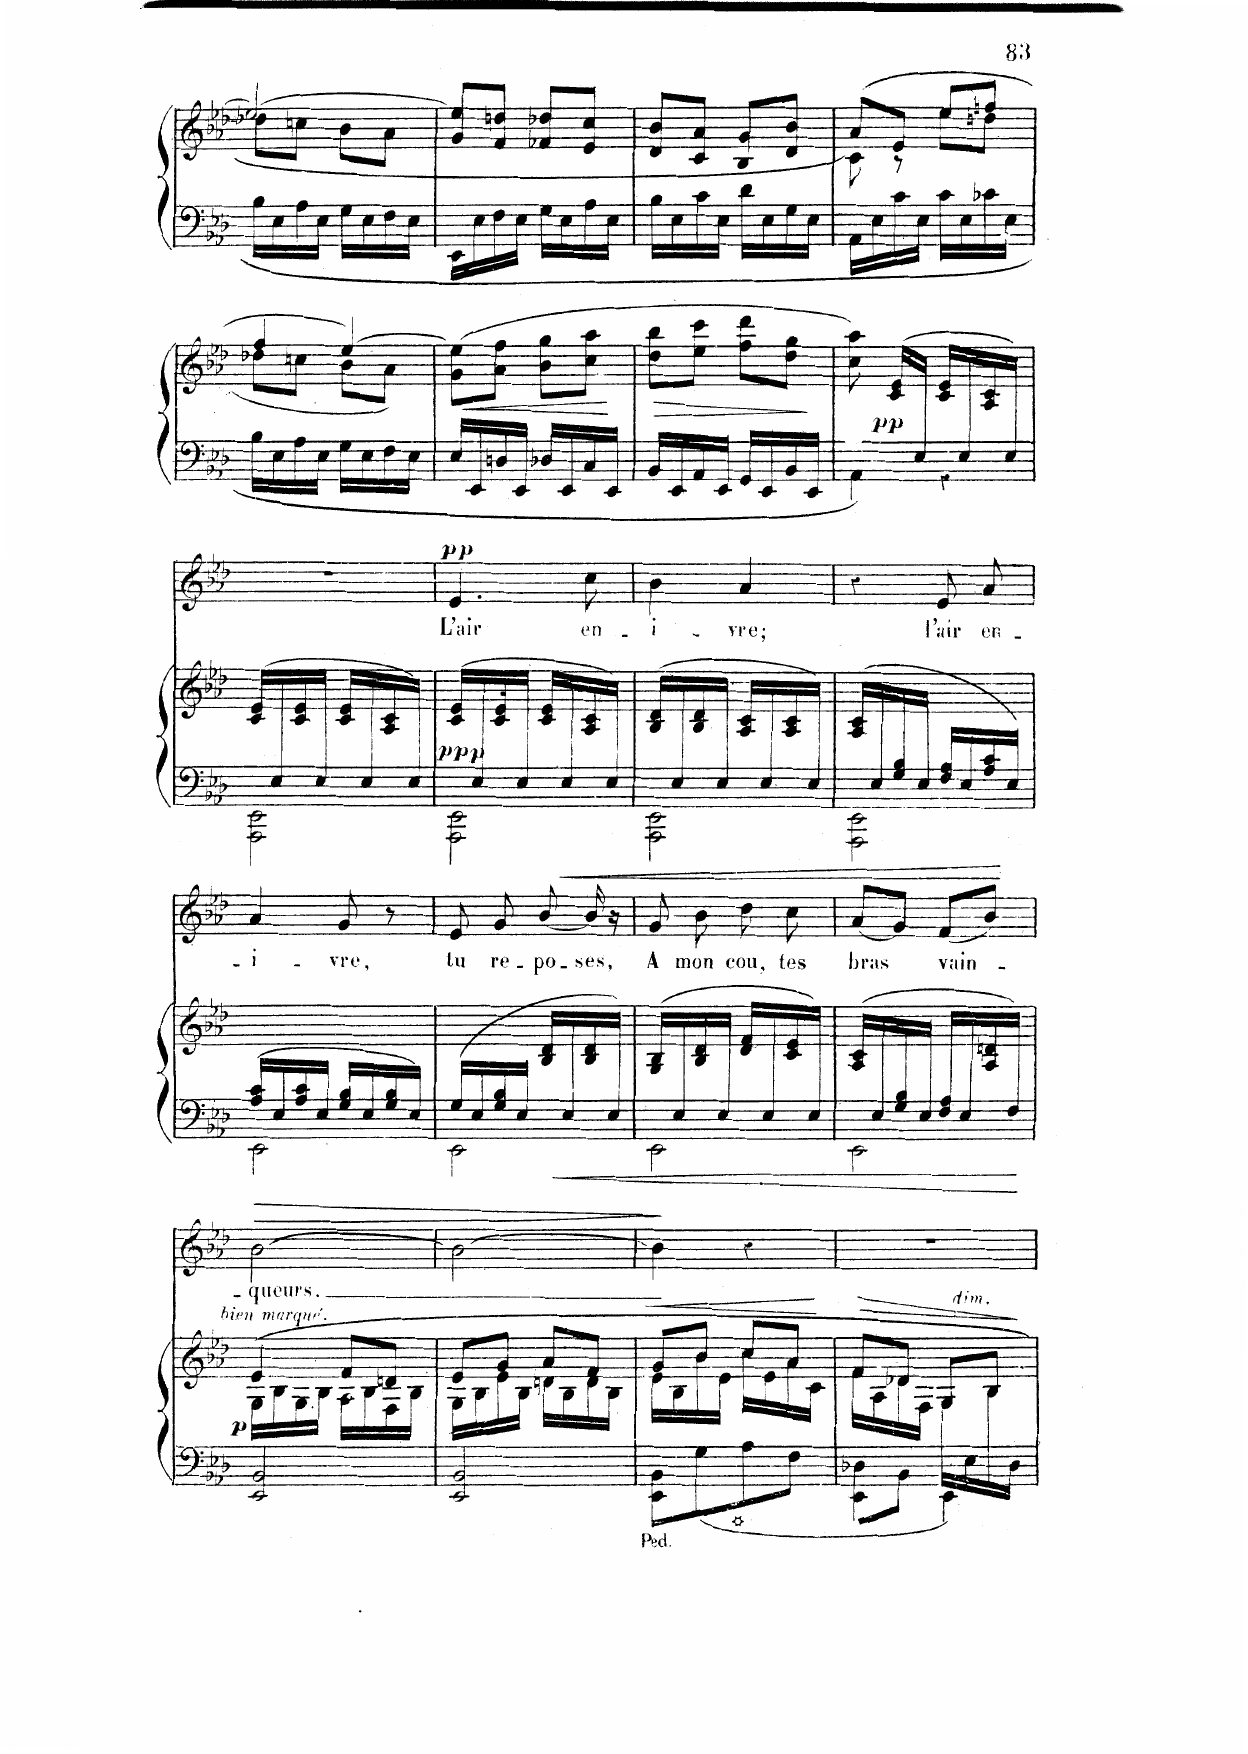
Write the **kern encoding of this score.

**kern	**kern	**dynam	**kern	**text	**dynam
*part2	*part2	*part2	*part1	*part1	*part1
*staff3	*staff2	*staff2/3	*staff1	*staff1	*staff1
*I"Piano	*	*	*I"Chant Voice	*	*
*I'Pno	*	*	*	*	*
*clefF4	*clefG2	*	*clefG2	*	*
*k[b-e-a-d-]	*k[b-e-a-d-]	*	*k[b-e-a-d-]	*	*
*M2/4	*M2/4	*	*M2/4	*	*
=46	=46	=46	=46	=46	=46
*	*^	*	*	*	*
16B-\LL	2ee-/_	8dd-X\L	.	2r	.	.
16E-\	.	.	.	.	.	.
16A-\	.	8ccn\J	.	.	.	.
16E-\JJ	.	.	.	.	.	.
16G\LL	.	8b-\L	.	.	.	.
16E-\	.	.	.	.	.	.
16F\	.	8a-\J	.	.	.	.
16E-\JJ	.	.	.	.	.	.
*	*v	*v	*	*	*	*
=47	=47	=47	=47	=47	=47
16EE-\LL	8g/ 8ee-/]L	.	2r	.	.
16E-\	.	.	.	.	.
16F\	8f/ 8ddn/J	.	.	.	.
16E-\JJ	.	.	.	.	.
16G\LL	8f-X/ 8dd-X/L	.	.	.	.
16E-\	.	.	.	.	.
16A-\	8e-/ 8cc/J	.	.	.	.
16E-\JJ	.	.	.	.	.
=48	=48	=48	=48	=48	=48
16B-\LL	8d-/ 8b-/L	.	2r	.	.
16E-\	.	.	.	.	.
16c\	8c/ 8a-/J	.	.	.	.
16E-\JJ	.	.	.	.	.
16d-\LL	8B-/ 8g/L	.	.	.	.
16E-\	.	.	.	.	.
16G\	8d-/ 8b-/J	.	.	.	.
16E-\JJ	.	.	.	.	.
=49	=49	=49	=49	=49	=49
*	*^	*	*	*	*
16AA-\LL	(8a-/L	8c\	.	2r	.	.
16E-\	.	.	.	.	.	.
16c\	8e-/J	8r	.	.	.	.
16E-\JJ	.	.	.	.	.	.
16c\LL	8ee-/L	(8ee-\L	.	.	.	.
16E-\	.	.	.	.	.	.
16c-X\	8ffn/J	8ddn\J	.	.	.	.
16E-\JJ	.	.	.	.	.	.
=50	=50	=50	=50	=50	=50	=50
16B-\LL	4ff/	8dd-X\L	.	2r	.	.
16E-\	.	.	.	.	.	.
16A-\	.	8ccn\J	.	.	.	.
16E-\JJ	.	.	.	.	.	.
16G\LL	[4ee-/)	8b-\L	.	.	.	.
16E-\	.	.	.	.	.	.
16F\	.	8a-\J)	.	.	.	.
16E-\JJ	.	.	.	.	.	.
*	*v	*v	*	*	*	*
=51	=51	=51	=51	=51	=51
!	!	!LO:HP:b	!	!	!
16E-/LL	(8g\ 8ee-\]L	<	2r	.	.
16EE-/	.	.	.	.	.
16Dn/	8a-\ 8ff\J	.	.	.	.
16EE-/JJ	.	.	.	.	.
16D-X/LL	8b-\ 8gg\L	.	.	.	.
16EE-/	.	.	.	.	.
16C/	8cc\ 8aa-\J	.	.	.	.
16EE-/JJ	.	.	.	.	.
.	.	[	.	.	.
=52	=52	=52	=52	=52	=52
!	!	!LO:HP:b	!	!	!
16BB-/LL	8dd-\ 8bb-\L	>	2r	.	.
16EE-/	.	.	.	.	.
16AA-/	8ee-\ 8ccc\J	.	.	.	.
16EE-/JJ	.	.	.	.	.
16GG/LL	8ff\ 8ddd-\L	.	.	.	.
16EE-/	.	.	.	.	.
16BB-/	8dd-\ 8gg\J	.	.	.	.
16EE-/JJ	.	.	.	.	.
.	.	]	.	.	.
=53	=53	=53	=53	=53	=53
*^	*	*	*	*	*
8.ryy	4AA-\	8cc\ 8aa-\)	.	2r	.	.
!	!	!	!LO:DY:b	!	!	!
.	.	(16c/ 16e-/LL	pp	.	.	.
16E-/JJ	.	16ryy	.	.	.	.
16ryy	4r	16c/ 16e-/LL	.	.	.	.
16E-/	.	16ryy	.	.	.	.
16ryy	.	16A-/ 16c/	.	.	.	.
16E-/JJ)	.	16ryy	.	.	.	.
=54	=54	=54	=54	=54	=54	=54
16ryy	2AAA-\ 2EE-\	(16c/ 16e-/LL	.	2r	.	.
16E-/	.	16ryy	.	.	.	.
16ryy	.	16c/ 16e-/	.	.	.	.
16E-/JJ	.	16ryy	.	.	.	.
16ryy	.	16c/ 16e-/LL	.	.	.	.
16E-/	.	16ryy	.	.	.	.
16ryy	.	16A-/ 16c/	.	.	.	.
16E-/JJ)	.	16ryy	.	.	.	.
=55	=55	=55	=55	=55	=55	=55
!	!	!	!LO:DY:b	!	!	!LO:DY:a
16ryy	2AAA-\ 2EE-\	(16c/ 16e-/LL	ppp	4.e-/	L’air	pp
16E-/	.	16ryy	.	.	.	.
16ryy	.	16c/ 16e-/	.	.	.	.
16E-/JJ	.	16ryy	.	.	.	.
16ryy	.	16c/ 16e-/LL	.	.	.	.
16E-/	.	16ryy	.	.	.	.
16ryy	.	16A-/ 16c/	.	8cc\	en-	.
16E-/JJ)	.	16ryy	.	.	.	.
=56	=56	=56	=56	=56	=56	=56
16ryy	2AAA-\ 2EE-\	(16B-/ 16d-/LL	.	4b-\	-i-	.
16E-/	.	16ryy	.	.	.	.
16ryy	.	16B-/ 16d-/	.	.	.	.
16E-/JJ	.	16ryy	.	.	.	.
16ryy	.	16A-/ 16c/LL	.	4a-/	-vre;	.
16E-/	.	16ryy	.	.	.	.
16ryy	.	16A-/ 16c/	.	.	.	.
16E-/JJ)	.	16ryy	.	.	.	.
=57	=57	=57	=57	=57	=57	=57
16ryy	2AAA-\ 2EE-\	(16A-/ 16c/LL	.	4r	.	.
16E-/	.	4..ryy	.	.	.	.
16G/ 16B-/	.	.	.	.	.	.
16E-/JJ	.	.	.	.	.	.
16F/ 16A-/LL	.	.	.	8e-/	l’air	.
16E-/	.	.	.	.	.	.
16A-/ 16c/	.	.	.	8a-/	en-	.
16E-/JJ)	.	.	.	.	.	.
=58	=58	=58	=58	=58	=58	=58
16A-/ 16c/LL	2EE-\	2ryy	.	4a-/	-- i-	.
16E-/	.	.	.	.	.	.
16A-/ 16c/	.	.	.	.	.	.
16E-/JJ	.	.	.	.	.	.
16G/ 16B-/LL	.	.	.	8g/	-vre,	.
16E-/	.	.	.	.	.	.
16G/ 16B-/	.	.	.	8r	.	.
16E-/JJ	.	.	.	.	.	.
=59	=59	=59	=59	=59	=59	=59
16G/LL	2EE-\	4ryy	.	8e-/	tu	.
16E-/	.	.	.	.	.	.
16G/ 16B-/	.	.	.	8g/	re-	.
16E-/JJ	.	.	.	.	.	.
!	!	!	!	!	!	!LO:HP:b
16ryy	.	16B-/ 16d-/LL	.	[8b-/	-po-	<
16E-/	.	16ryy	.	.	.	.
16ryy	.	16B-/ 16d-/	.	16b-/]	-ses,	.
16E-/JJ	.	16ryy	.	16r	.	.
=60	=60	=60	=60	=60	=60	=60
16ryy	2EE-\	(16G/ 16B-/LL	.	8g/	A	.
16E-/	.	16ryy	.	.	.	.
16ryy	.	16B-/ 16d-/	.	8b-\	mon	.
16E-/JJ	.	16ryy	.	.	.	.
16ryy	.	16d-/ 16f/LL	.	8dd-\	cou,	.
16E-/	.	16ryy	.	.	.	.
16ryy	.	16c/ 16e-/	.	8cc\	tes	.
16E-/JJ)	.	16ryy	.	.	.	.
=61	=61	=61	=61	=61	=61	=61
16ryy	2EE-\	(16A-/ 16c/LL	.	(8a-/L	bras	.
16E-/	.	16ryy	.	.	.	.
16G/ 16B-/	.	.	.	8g/J)	.	.
16E-/JJ	.	.	.	.	.	.
16F/ 16A-/LL	.	.	.	(8f/L	vain-	.
16E-/	.	.	.	.	.	.
16ryy	.	16A-/ 16dn/	.	8b-/J)	.	.
16F/JJ)	.	16ryy	.	.	.	.
*v	*v	*	*	*	*	*
.	.	.	.	.	[
=62	=62	=62	=62	=62	=62
*	*^	*	*	*	*
!	!LO:TX:a:i:t=bien marqué	!	!	!	!	!
!	!	!	!LO:DY:b	!	!	!LO:HP:b
2EE-/ 2BB-/	4e-/	16G\LL	p	[2b-\	-- queurs.	>
.	.	16B-\	.	.	.	.
.	.	16G\	.	.	.	.
.	.	16B-\JJ	.	.	.	.
.	8f/L	16A-\LL	.	.	.	.
.	.	16B-\	.	.	.	.
.	8dn/J	16F\	.	.	.	.
.	.	16B-\JJ	.	.	.	.
=63	=63	=63	=63	=63	=63	=63
2EE-/ 2BB-/	8e-/L	16G\LL	.	2b-\_	.	.
.	.	16B-\	.	.	.	.
.	8g/J	16e-\	.	.	.	.
.	.	16B-\JJ	.	.	.	.
.	8a-/L	16dn\LL	.	.	.	.
.	.	16B-\	.	.	.	.
.	8f/J	16d\	.	.	.	.
.	.	16B-\JJ	.	.	.	.
=64	=64	=64	=64	=64	=64	=64
!	!	!	!LO:HP:b	!	!	!
8EE-\ 8BB-\L	8g/L	16e-\LL	<	4b-\]	.	.
.	.	16B-\	.	.	.	.
8G\	8b-/J	16b-\	.	.	.	.
.	.	16e-\JJ	.	.	.	.
8A-\	8cc/L	16cc\LL	.	4r	.	]
.	.	16e-\	.	.	.	.
8F\J	8a-/J	16a-\	.	.	.	.
.	.	16c\JJ	.	.	.	.
*	*v	*v	*	*	*	*
.	.	[	.	.	.
=65	=65	=65	=65	=65	=65
*^	*	*	*	*	*
!	!	!	!LO:HP:b	!	!	!
*	*	*^	*	*	*	*
16ryy	8EE-\ 8D-X\L	8f/L	16f\LL	>	2r	.	.
.	.	.	16A-\	.	.	.	.
.	8BB-\J	8d-X/J	16d-\	.	.	.	.
.	.	.	16F\JJ	.	.	.	.
!	!	!LO:TX:a:i:t=dim.	!	!	!	!	!
.	4EE-\	8G/L	16G\LL	.	.	.	.
16E-\	.	.	16ryy	.	.	.	.
16ryy	.	8B-/J	16B-\	.	.	.	.
16D-\JJ	.	.	16ryy	.	.	.	.
*v	*v	*	*	*	*	*	*
*	*v	*v	*	*	*	*
.	.	]	.	.	.
=	=	=	=	=	=
*-	*-	*-	*-	*-	*-
